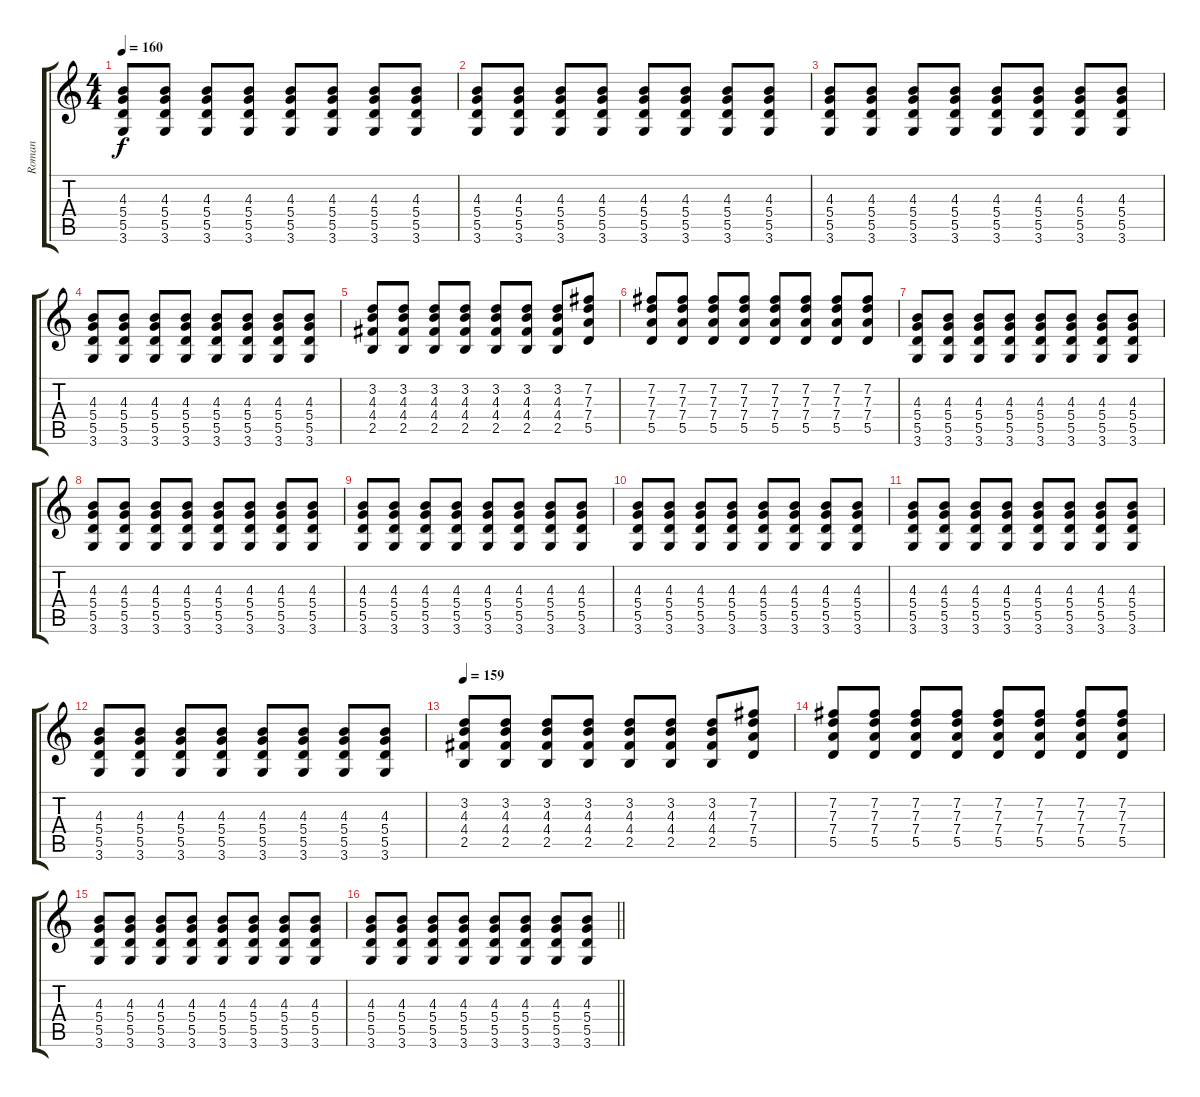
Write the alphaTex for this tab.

\track ("Roman" "Roman") {instrument overdrivenguitar}
\staff {score tabs}
\tuning (E4 B3 G3 D3 A2 E2) {hide}
\ts (4 4)
\section ("" "")
\tempo 160
\clef g2
\ks c
(4.3 5.4 5.5 3.6).8{dy f} (4.3 5.4 5.5 3.6).8 (4.3 5.4 5.5 3.6).8 (4.3 5.4 5.5 3.6).8 (4.3 5.4 5.5 3.6).8 (4.3 5.4 5.5 3.6).8 (4.3 5.4 5.5 3.6).8 (4.3 5.4 5.5 3.6).8 |
(4.3 5.4 5.5 3.6).8 (4.3 5.4 5.5 3.6).8 (4.3 5.4 5.5 3.6).8 (4.3 5.4 5.5 3.6).8 (4.3 5.4 5.5 3.6).8 (4.3 5.4 5.5 3.6).8 (4.3 5.4 5.5 3.6).8 (4.3 5.4 5.5 3.6).8 |
(4.3 5.4 5.5 3.6).8 (4.3 5.4 5.5 3.6).8 (4.3 5.4 5.5 3.6).8 (4.3 5.4 5.5 3.6).8 (4.3 5.4 5.5 3.6).8 (4.3 5.4 5.5 3.6).8 (4.3 5.4 5.5 3.6).8 (4.3 5.4 5.5 3.6).8 |
(4.3 5.4 5.5 3.6).8 (4.3 5.4 5.5 3.6).8 (4.3 5.4 5.5 3.6).8 (4.3 5.4 5.5 3.6).8 (4.3 5.4 5.5 3.6).8 (4.3 5.4 5.5 3.6).8 (4.3 5.4 5.5 3.6).8 (4.3 5.4 5.5 3.6).8 |
(3.2 4.3 4.4 2.5).8 (3.2 4.3 4.4 2.5).8 (3.2 4.3 4.4 2.5).8 (3.2 4.3 4.4 2.5).8 (3.2 4.3 4.4 2.5).8 (3.2 4.3 4.4 2.5).8 (3.2 4.3 4.4 2.5).8 (7.2 7.3 7.4 5.5).8 |
(7.2 7.3 7.4 5.5).8 (7.2 7.3 7.4 5.5).8 (7.2 7.3 7.4 5.5).8 (7.2 7.3 7.4 5.5).8 (7.2 7.3 7.4 5.5).8 (7.2 7.3 7.4 5.5).8 (7.2 7.3 7.4 5.5).8 (7.2 7.3 7.4 5.5).8 |
(4.3 5.4 5.5 3.6).8 (4.3 5.4 5.5 3.6).8 (4.3 5.4 5.5 3.6).8 (4.3 5.4 5.5 3.6).8 (4.3 5.4 5.5 3.6).8 (4.3 5.4 5.5 3.6).8 (4.3 5.4 5.5 3.6).8 (4.3 5.4 5.5 3.6).8 |
(4.3 5.4 5.5 3.6).8 (4.3 5.4 5.5 3.6).8 (4.3 5.4 5.5 3.6).8 (4.3 5.4 5.5 3.6).8 (4.3 5.4 5.5 3.6).8 (4.3 5.4 5.5 3.6).8 (4.3 5.4 5.5 3.6).8 (4.3 5.4 5.5 3.6).8 |
(4.3 5.4 5.5 3.6).8 (4.3 5.4 5.5 3.6).8 (4.3 5.4 5.5 3.6).8 (4.3 5.4 5.5 3.6).8 (4.3 5.4 5.5 3.6).8 (4.3 5.4 5.5 3.6).8 (4.3 5.4 5.5 3.6).8 (4.3 5.4 5.5 3.6).8 |
(4.3 5.4 5.5 3.6).8 (4.3 5.4 5.5 3.6).8 (4.3 5.4 5.5 3.6).8 (4.3 5.4 5.5 3.6).8 (4.3 5.4 5.5 3.6).8 (4.3 5.4 5.5 3.6).8 (4.3 5.4 5.5 3.6).8 (4.3 5.4 5.5 3.6).8 |
(4.3 5.4 5.5 3.6).8 (4.3 5.4 5.5 3.6).8 (4.3 5.4 5.5 3.6).8 (4.3 5.4 5.5 3.6).8 (4.3 5.4 5.5 3.6).8 (4.3 5.4 5.5 3.6).8 (4.3 5.4 5.5 3.6).8 (4.3 5.4 5.5 3.6).8 |
(4.3 5.4 5.5 3.6).8 (4.3 5.4 5.5 3.6).8 (4.3 5.4 5.5 3.6).8 (4.3 5.4 5.5 3.6).8 (4.3 5.4 5.5 3.6).8 (4.3 5.4 5.5 3.6).8 (4.3 5.4 5.5 3.6).8 (4.3 5.4 5.5 3.6).8 |
\tempo 159
(3.2 4.3 4.4 2.5).8 (3.2 4.3 4.4 2.5).8 (3.2 4.3 4.4 2.5).8 (3.2 4.3 4.4 2.5).8 (3.2 4.3 4.4 2.5).8 (3.2 4.3 4.4 2.5).8 (3.2 4.3 4.4 2.5).8 (7.2 7.3 7.4 5.5).8 |
(7.2 7.3 7.4 5.5).8 (7.2 7.3 7.4 5.5).8 (7.2 7.3 7.4 5.5).8 (7.2 7.3 7.4 5.5).8 (7.2 7.3 7.4 5.5).8 (7.2 7.3 7.4 5.5).8 (7.2 7.3 7.4 5.5).8 (7.2 7.3 7.4 5.5).8 |
(4.3 5.4 5.5 3.6).8 (4.3 5.4 5.5 3.6).8 (4.3 5.4 5.5 3.6).8 (4.3 5.4 5.5 3.6).8 (4.3 5.4 5.5 3.6).8 (4.3 5.4 5.5 3.6).8 (4.3 5.4 5.5 3.6).8 (4.3 5.4 5.5 3.6).8 |
\barLineRight lightlight
(4.3 5.4 5.5 3.6).8 (4.3 5.4 5.5 3.6).8 (4.3 5.4 5.5 3.6).8 (4.3 5.4 5.5 3.6).8 (4.3 5.4 5.5 3.6).8 (4.3 5.4 5.5 3.6).8 (4.3 5.4 5.5 3.6).8 (4.3 5.4 5.5 3.6).8
